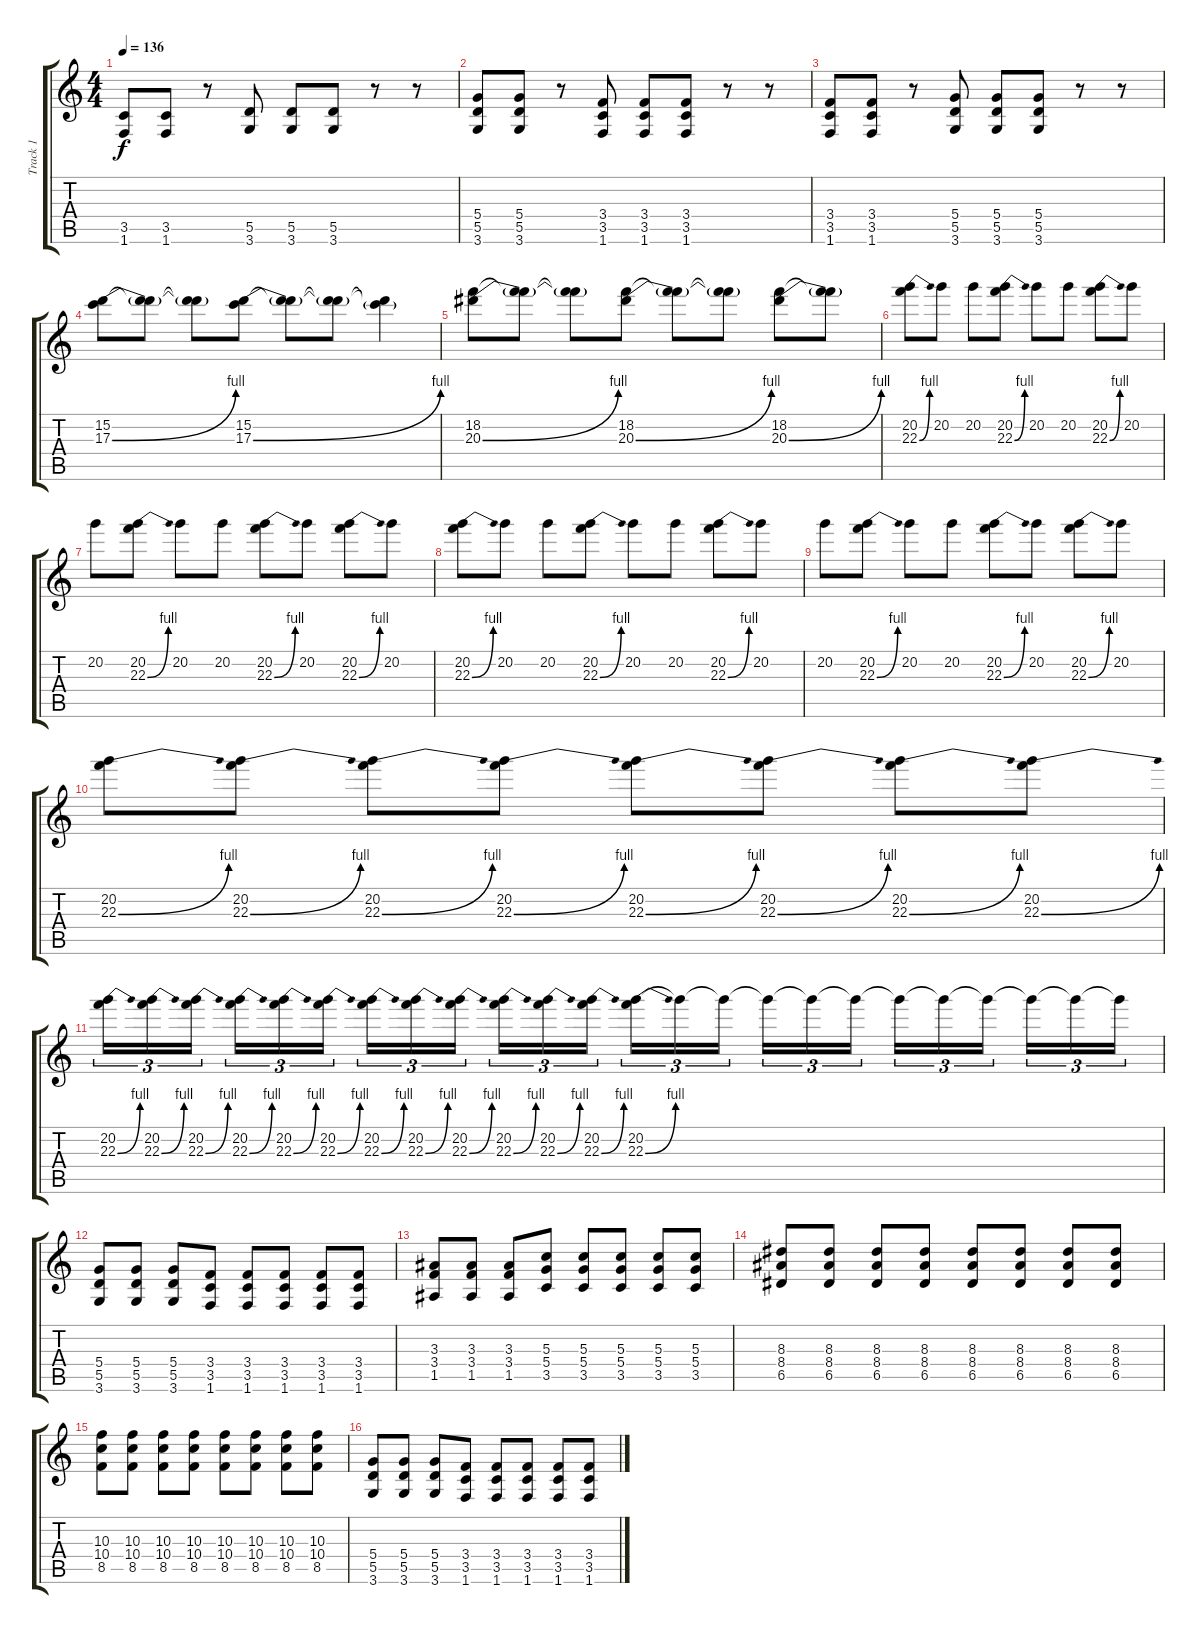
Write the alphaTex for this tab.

\track ("Track 1" "Track 1") {instrument overdrivenguitar}
\staff {score tabs}
\tuning (E4 B3 G3 D3 A2 E2) {hide}
\ts (4 4)
\tempo 136
\clef g2
\ks c
(3.5 1.6).8{dy f} (3.5 1.6).8 r.8 (5.5 3.6).8 (5.5 3.6).8 (5.5 3.6).8 r.8 r.8 |
(5.4 5.5 3.6).8 (5.4 5.5 3.6).8 r.8 (3.4 3.5 1.6).8 (3.4 3.5 1.6).8 (3.4 3.5 1.6).8 r.8 r.8 |
(3.4 3.5 1.6).8 (3.4 3.5 1.6).8 r.8 (5.4 5.5 3.6).8 (5.4 5.5 3.6).8 (5.4 5.5 3.6).8 r.8 r.8 |
(15.2 17.3{be (bend 0 0 60 4)}).8{volume 16 balance 8} (15.2{t} 17.3{t}).8 (15.2{t} 17.3{t}).8 (15.2 17.3{be (bend 0 0 60 4)}).8 (15.2{t} 17.3{t}).8 (15.2{t} 17.3{t}).8 (15.2{t} 17.3{t}).4 |
(18.2 20.3{be (bend 0 0 60 4)}).8 (18.2{t} 20.3{t}).8 (18.2{t} 20.3{t}).8 (18.2 20.3{be (bend 0 0 60 4)}).8 (18.2{t} 20.3{t}).8 (18.2{t} 20.3{t}).8 (18.2 20.3{be (bend 0 0 60 4)}).8 (18.2{t} 20.3{t}).8 |
(20.2 22.3{be (bend 0 0 60 4)}).8 20.2.8 20.2.8 (20.2 22.3{be (bend 0 0 60 4)}).8 20.2.8 20.2.8 (20.2 22.3{be (bend 0 0 60 4)}).8 20.2.8 |
20.2.8 (20.2 22.3{be (bend 0 0 60 4)}).8 20.2.8 20.2.8 (20.2 22.3{be (bend 0 0 60 4)}).8 20.2.8 (20.2 22.3{be (bend 0 0 60 4)}).8 20.2.8 |
(20.2 22.3{be (bend 0 0 60 4)}).8 20.2.8 20.2.8 (20.2 22.3{be (bend 0 0 60 4)}).8 20.2.8 20.2.8 (20.2 22.3{be (bend 0 0 60 4)}).8 20.2.8 |
20.2.8 (20.2 22.3{be (bend 0 0 60 4)}).8 20.2.8 20.2.8 (20.2 22.3{be (bend 0 0 60 4)}).8 20.2.8 (20.2 22.3{be (bend 0 0 60 4)}).8 20.2.8 |
(20.2 22.3{be (bend 0 0 60 4)}).8 (20.2 22.3{be (bend 0 0 60 4)}).8 (20.2 22.3{be (bend 0 0 60 4)}).8 (20.2 22.3{be (bend 0 0 60 4)}).8 (20.2 22.3{be (bend 0 0 60 4)}).8 (20.2 22.3{be (bend 0 0 60 4)}).8 (20.2 22.3{be (bend 0 0 60 4)}).8 (20.2 22.3{be (bend 0 0 60 4)}).8 |
(20.2 22.3{be (bend 0 0 60 4)}).16{tu (3 2)} (20.2 22.3{be (bend 0 0 60 4)}).16{tu (3 2)} (20.2 22.3{be (bend 0 0 60 4)}).16{tu (3 2) beam splitsecondary} (20.2 22.3{be (bend 0 0 60 4)}).16{tu (3 2)} (20.2 22.3{be (bend 0 0 60 4)}).16{tu (3 2)} (20.2 22.3{be (bend 0 0 60 4)}).16{tu (3 2)} (20.2 22.3{be (bend 0 0 60 4)}).16{tu (3 2)} (20.2 22.3{be (bend 0 0 60 4)}).16{tu (3 2)} (20.2 22.3{be (bend 0 0 60 4)}).16{tu (3 2) beam splitsecondary} (20.2 22.3{be (bend 0 0 60 4)}).16{tu (3 2)} (20.2 22.3{be (bend 0 0 60 4)}).16{tu (3 2)} (20.2 22.3{be (bend 0 0 60 4)}).16{tu (3 2)} (20.2 22.3{be (bend 0 0 60 4)}).16{tu (3 2)} 20.2{t}.16{tu (3 2)} 20.2{t}.16{tu (3 2) beam splitsecondary} 20.2{t}.16{tu (3 2)} 20.2{t}.16{tu (3 2)} 20.2{t}.16{tu (3 2)} 20.2{t}.16{tu (3 2)} 20.2{t}.16{tu (3 2)} 20.2{t}.16{tu (3 2) beam splitsecondary} 20.2{t}.16{tu (3 2)} 20.2{t}.16{tu (3 2)} 20.2{t}.16{tu (3 2)} |
(5.4 5.5 3.6).8{volume 13 balance 4} (5.4 5.5 3.6).8 (5.4 5.5 3.6).8 (3.4 3.5 1.6).8 (3.4 3.5 1.6).8 (3.4 3.5 1.6).8 (3.4 3.5 1.6).8 (3.4 3.5 1.6).8 |
(3.3 3.4 1.5).8 (3.3 3.4 1.5).8 (3.3 3.4 1.5).8 (5.3 5.4 3.5).8 (5.3 5.4 3.5).8 (5.3 5.4 3.5).8 (5.3 5.4 3.5).8 (5.3 5.4 3.5).8 |
(8.3 8.4 6.5).8 (8.3 8.4 6.5).8 (8.3 8.4 6.5).8 (8.3 8.4 6.5).8 (8.3 8.4 6.5).8 (8.3 8.4 6.5).8 (8.3 8.4 6.5).8 (8.3 8.4 6.5).8 |
(10.3 10.4 8.5).8 (10.3 10.4 8.5).8 (10.3 10.4 8.5).8 (10.3 10.4 8.5).8 (10.3 10.4 8.5).8 (10.3 10.4 8.5).8 (10.3 10.4 8.5).8 (10.3 10.4 8.5).8 |
(5.4 5.5 3.6).8 (5.4 5.5 3.6).8 (5.4 5.5 3.6).8 (3.4 3.5 1.6).8 (3.4 3.5 1.6).8 (3.4 3.5 1.6).8 (3.4 3.5 1.6).8 (3.4 3.5 1.6).8
